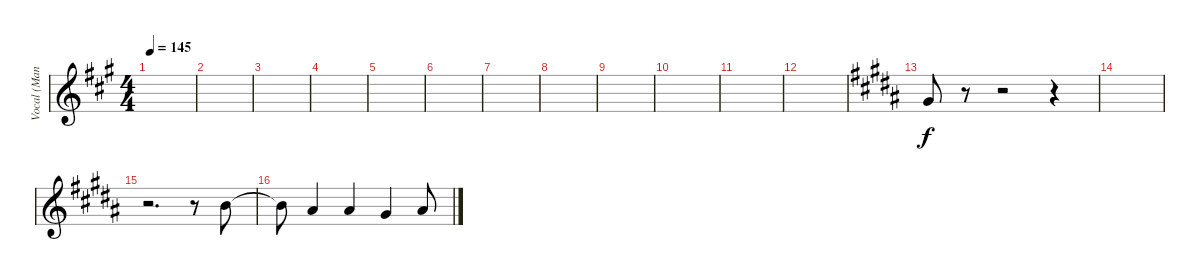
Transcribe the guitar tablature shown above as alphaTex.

\track ("Vocal (Man)" "Vocal (Man") {instrument electricpiano1}
\staff {score}
\tuning (E4 B3 G3 D3 A2 E2 B1) {hide}
\ts (4 4)
\tempo 145
\clef g2
\ks a
|
|
|
|
|
|
|
|
|
|
|
|
\ks b
4.1.8 r.8 r.2 r.4 |
|
r.2{d} r.8 7.1.8 |
7.1{t}.8 6.1.4 6.1.4 4.1.4 6.1.8
